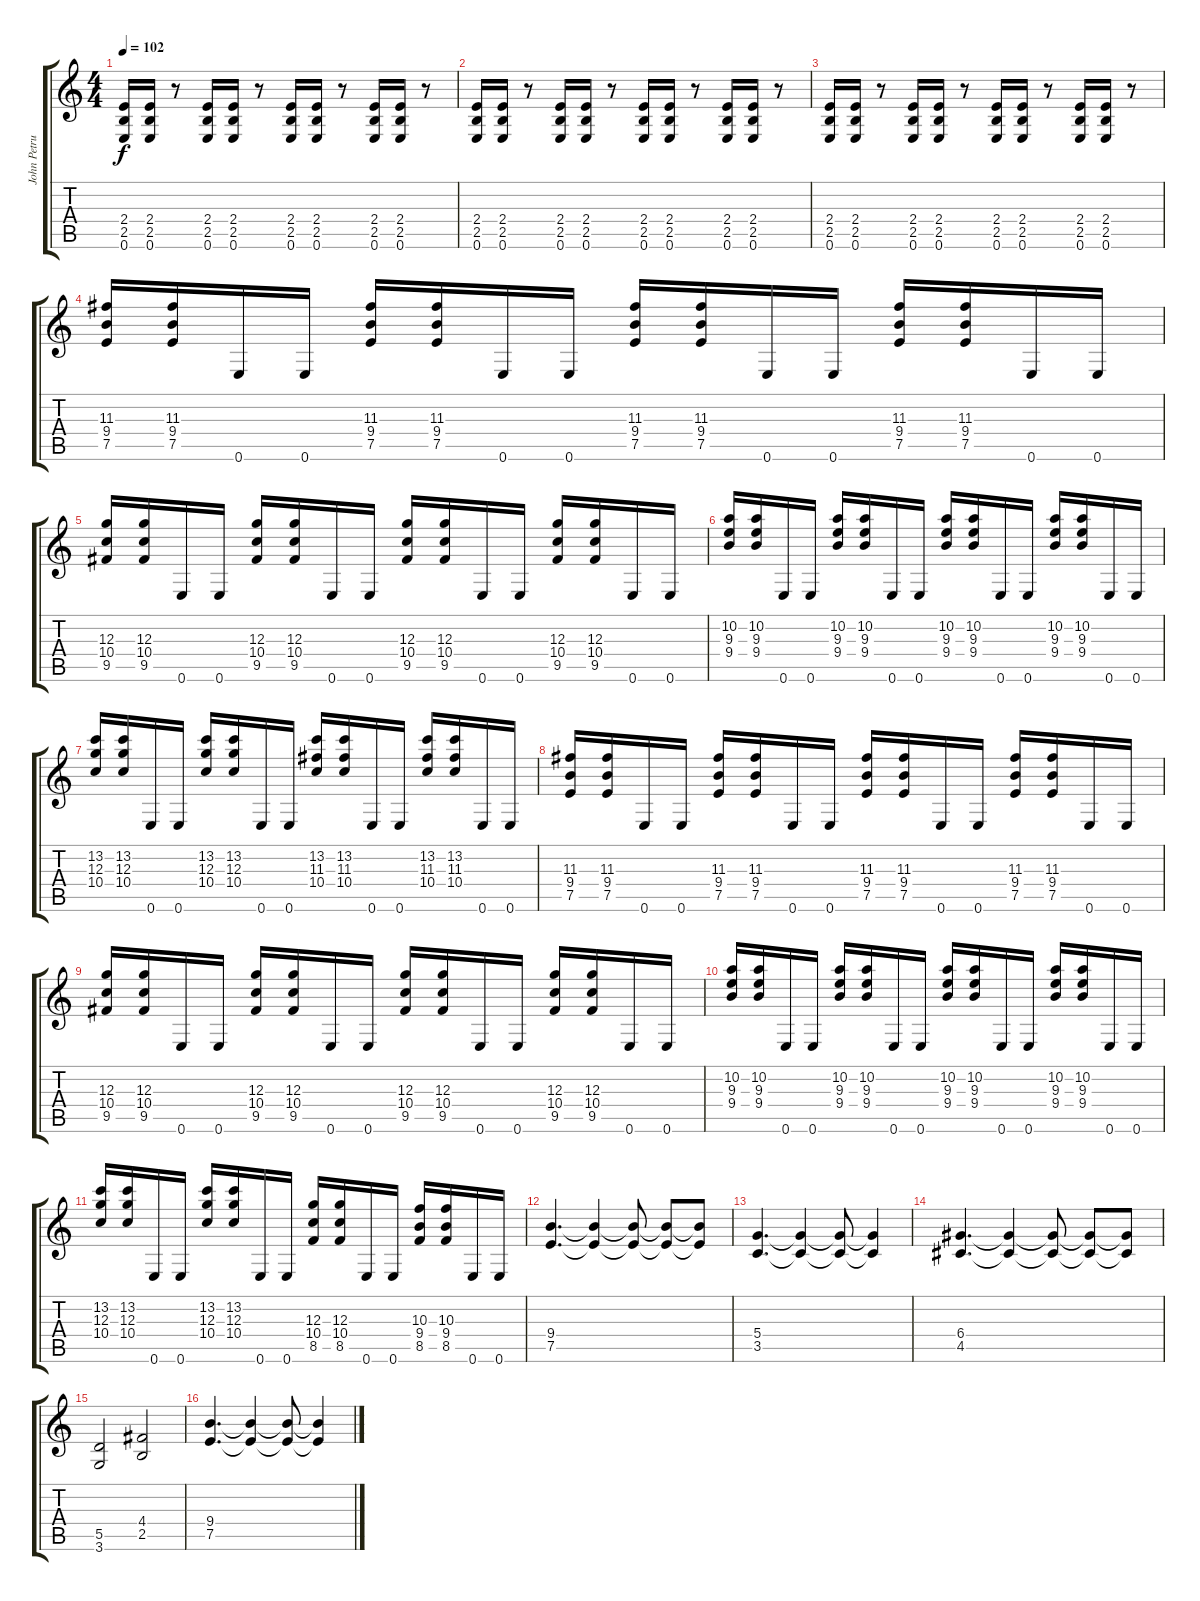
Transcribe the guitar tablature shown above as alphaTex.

\track ("John Petrucci Electric Guitar Right" "John Petru") {instrument distortionguitar}
\staff {score tabs}
\tuning (E4 B3 G3 D3 A2 E2) {hide}
\ts (4 4)
\tempo 102
\clef g2
\ks c
(2.4 2.5 0.6).16{dy f} (2.4 2.5 0.6).16 r.8 (2.4 2.5 0.6).16 (2.4 2.5 0.6).16 r.8 (2.4 2.5 0.6).16 (2.4 2.5 0.6).16 r.8 (2.4 2.5 0.6).16 (2.4 2.5 0.6).16 r.8 |
(2.4 2.5 0.6).16 (2.4 2.5 0.6).16 r.8 (2.4 2.5 0.6).16 (2.4 2.5 0.6).16 r.8 (2.4 2.5 0.6).16 (2.4 2.5 0.6).16 r.8 (2.4 2.5 0.6).16 (2.4 2.5 0.6).16 r.8 |
(2.4 2.5 0.6).16 (2.4 2.5 0.6).16 r.8 (2.4 2.5 0.6).16 (2.4 2.5 0.6).16 r.8 (2.4 2.5 0.6).16 (2.4 2.5 0.6).16 r.8 (2.4 2.5 0.6).16 (2.4 2.5 0.6).16 r.8 |
(11.3 9.4 7.5).16 (11.3 9.4 7.5).16 0.6.16 0.6.16 (11.3 9.4 7.5).16 (11.3 9.4 7.5).16 0.6.16 0.6.16 (11.3 9.4 7.5).16 (11.3 9.4 7.5).16 0.6.16 0.6.16 (11.3 9.4 7.5).16 (11.3 9.4 7.5).16 0.6.16 0.6.16 |
(12.3 10.4 9.5).16 (12.3 10.4 9.5).16 0.6.16 0.6.16 (12.3 10.4 9.5).16 (12.3 10.4 9.5).16 0.6.16 0.6.16 (12.3 10.4 9.5).16 (12.3 10.4 9.5).16 0.6.16 0.6.16 (12.3 10.4 9.5).16 (12.3 10.4 9.5).16 0.6.16 0.6.16 |
(10.2 9.3 9.4).16 (10.2 9.3 9.4).16 0.6.16 0.6.16 (10.2 9.3 9.4).16 (10.2 9.3 9.4).16 0.6.16 0.6.16 (10.2 9.3 9.4).16 (10.2 9.3 9.4).16 0.6.16 0.6.16 (10.2 9.3 9.4).16 (10.2 9.3 9.4).16 0.6.16 0.6.16 |
(13.2 12.3 10.4).16 (13.2 12.3 10.4).16 0.6.16 0.6.16 (13.2 12.3 10.4).16 (13.2 12.3 10.4).16 0.6.16 0.6.16 (13.2 11.3 10.4).16 (13.2 11.3 10.4).16 0.6.16 0.6.16 (13.2 11.3 10.4).16 (13.2 11.3 10.4).16 0.6.16 0.6.16 |
(11.3 9.4 7.5).16 (11.3 9.4 7.5).16 0.6.16 0.6.16 (11.3 9.4 7.5).16 (11.3 9.4 7.5).16 0.6.16 0.6.16 (11.3 9.4 7.5).16 (11.3 9.4 7.5).16 0.6.16 0.6.16 (11.3 9.4 7.5).16 (11.3 9.4 7.5).16 0.6.16 0.6.16 |
(12.3 10.4 9.5).16 (12.3 10.4 9.5).16 0.6.16 0.6.16 (12.3 10.4 9.5).16 (12.3 10.4 9.5).16 0.6.16 0.6.16 (12.3 10.4 9.5).16 (12.3 10.4 9.5).16 0.6.16 0.6.16 (12.3 10.4 9.5).16 (12.3 10.4 9.5).16 0.6.16 0.6.16 |
(10.2 9.3 9.4).16 (10.2 9.3 9.4).16 0.6.16 0.6.16 (10.2 9.3 9.4).16 (10.2 9.3 9.4).16 0.6.16 0.6.16 (10.2 9.3 9.4).16 (10.2 9.3 9.4).16 0.6.16 0.6.16 (10.2 9.3 9.4).16 (10.2 9.3 9.4).16 0.6.16 0.6.16 |
(13.2 12.3 10.4).16 (13.2 12.3 10.4).16 0.6.16 0.6.16 (13.2 12.3 10.4).16 (13.2 12.3 10.4).16 0.6.16 0.6.16 (12.3 10.4 8.5).16 (12.3 10.4 8.5).16 0.6.16 0.6.16 (10.3 9.4 8.5).16 (10.3 9.4 8.5).16 0.6.16 0.6.16 |
(9.4 7.5).4{d} (9.4{t} 7.5{t}).4 (9.4{t} 7.5{t}).8 (9.4{t} 7.5{t}).8 (9.4{t} 7.5{t}).8 |
(5.4 3.5).4{d} (5.4{t} 3.5{t}).4 (5.4{t} 3.5{t}).8 (5.4{t} 3.5{t}).4 |
(6.4 4.5).4{d} (6.4{t} 4.5{t}).4 (6.4{t} 4.5{t}).8 (6.4{t} 4.5{t}).8 (6.4{t} 4.5{t}).8 |
(5.5 3.6).2 (4.4 2.5).2 |
(9.4 7.5).4{d} (9.4{t} 7.5{t}).4 (9.4{t} 7.5{t}).8 (9.4{t} 7.5{t}).4
